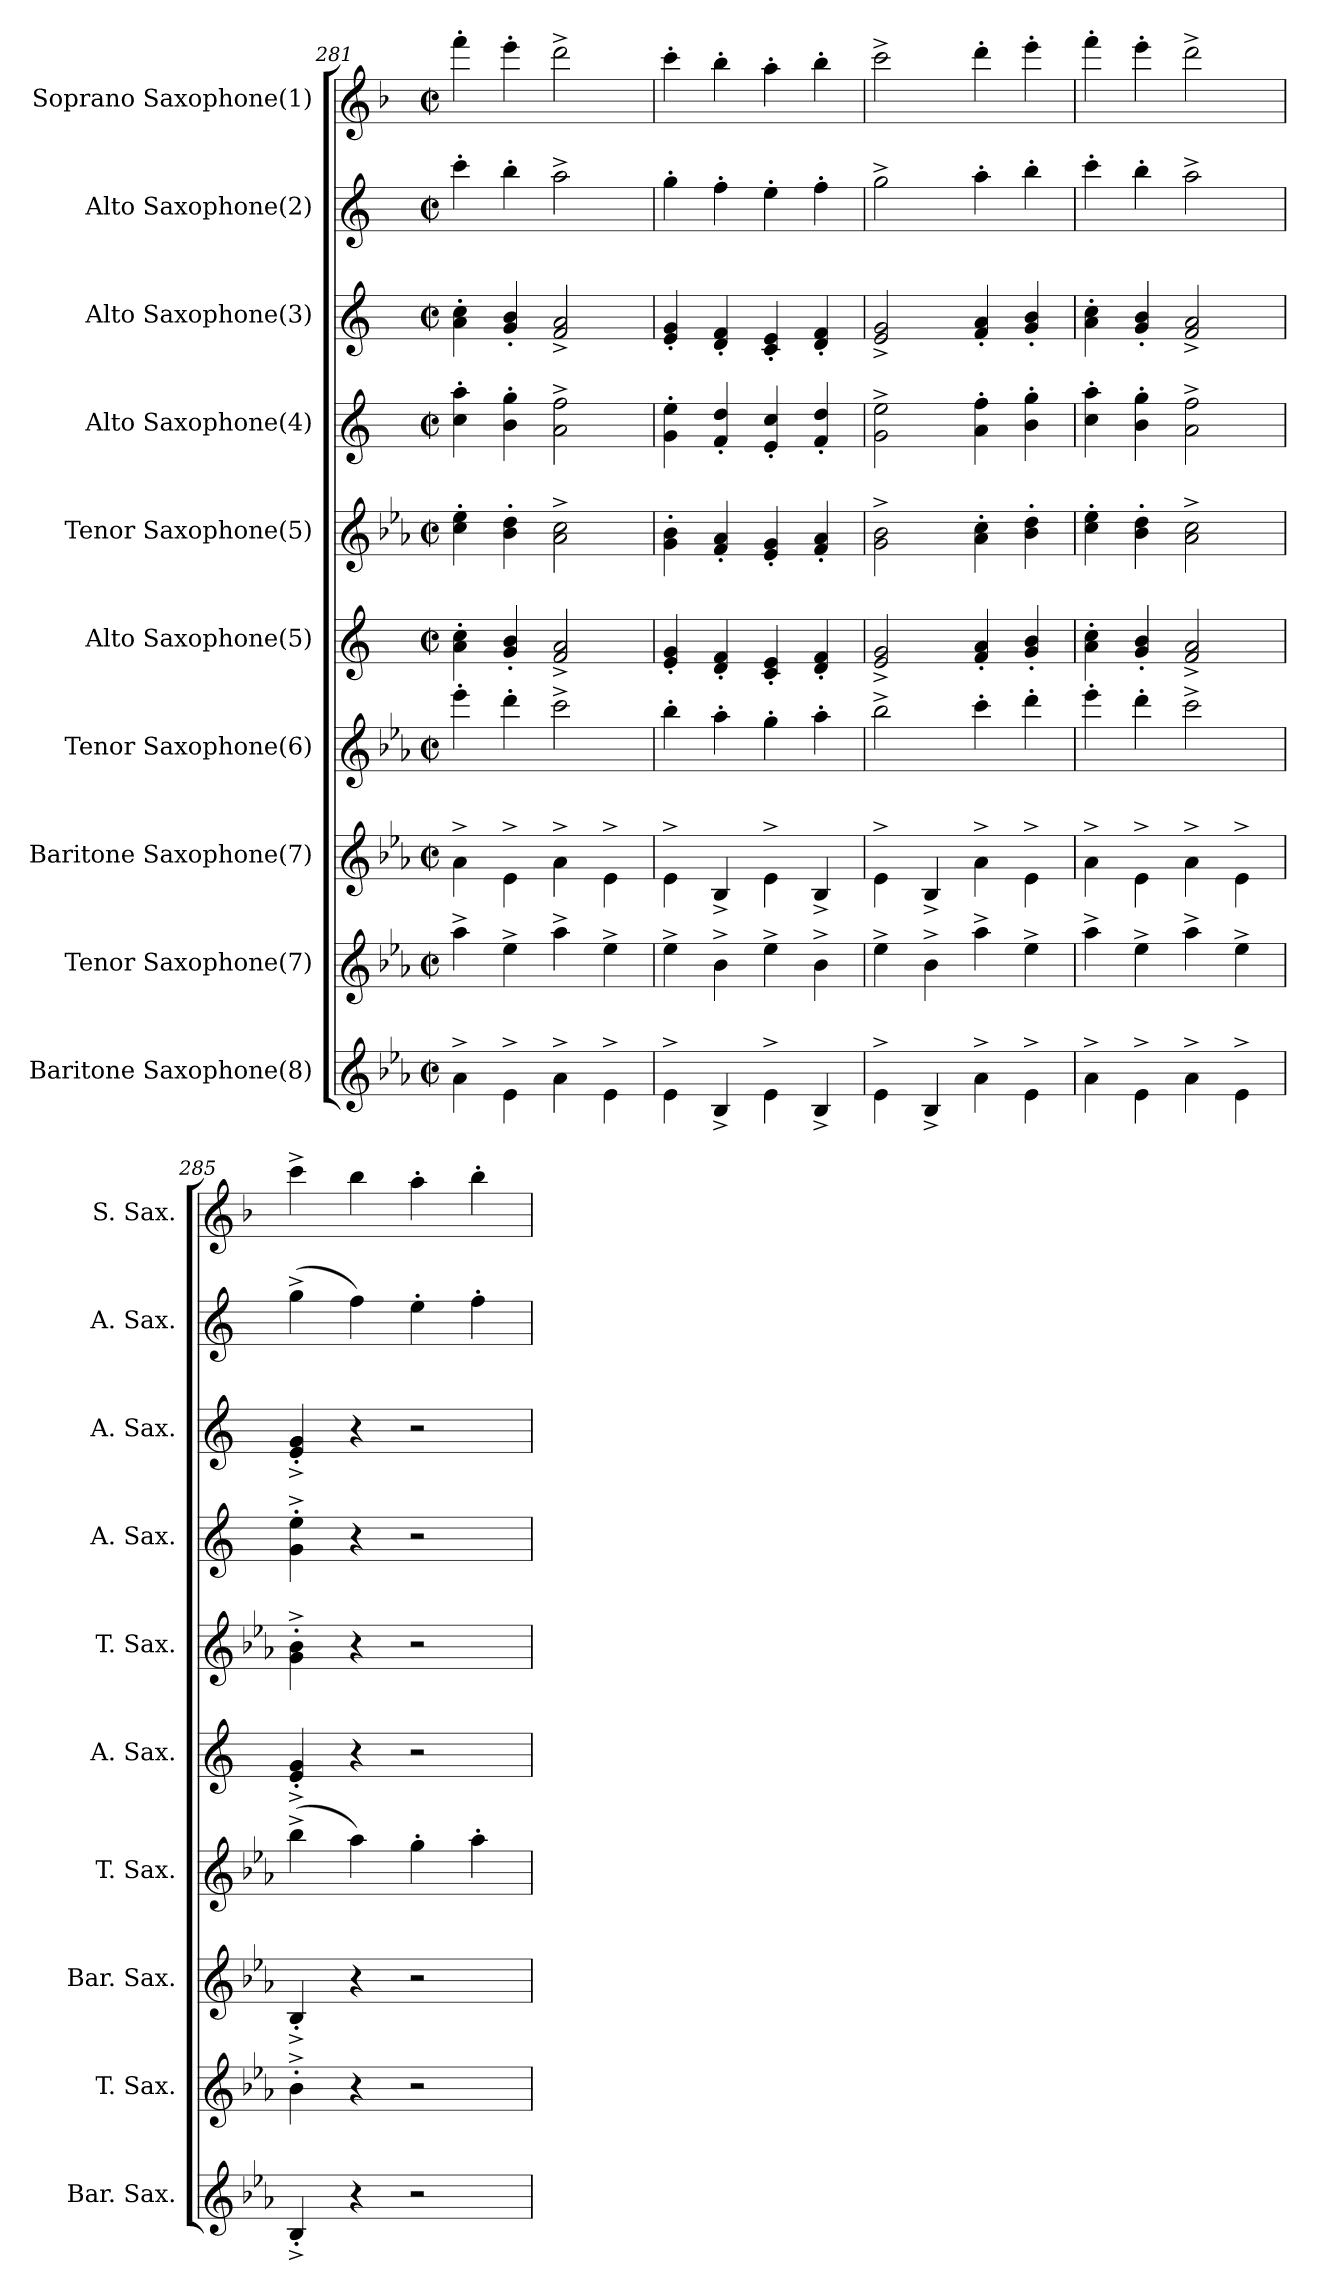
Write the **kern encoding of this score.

**kern	**kern	**kern	**kern	**kern	**kern	**kern	**kern	**kern	**kern
*part10	*part9	*part8	*part7	*part6	*part5	*part4	*part3	*part2	*part1
*staff10	*staff9	*staff8	*staff7	*staff6	*staff5	*staff4	*staff3	*staff2	*staff1
*I"Baritone Saxophone(8)	*I"Tenor Saxophone(7)	*I"Baritone Saxophone(7)	*I"Tenor Saxophone(6)	*I"Alto Saxophone(5)	*I"Tenor Saxophone(5)	*I"Alto Saxophone(4)	*I"Alto Saxophone(3)	*I"Alto Saxophone(2)	*I"Soprano Saxophone(1)
*I'Bar. Sax.	*I'T. Sax.	*I'Bar. Sax.	*I'T. Sax.	*I'A. Sax.	*I'T. Sax.	*I'A. Sax.	*I'A. Sax.	*I'A. Sax.	*I'S. Sax.
*clefG2	*clefG2	*clefG2	*clefG2	*clefG2	*clefG2	*clefG2	*clefG2	*clefG2	*clefG2
*ITrd12c21	*ITrd8c14	*ITrd12c21	*ITrd8c14	*ITrd5c9	*ITrd8c14	*ITrd5c9	*ITrd5c9	*ITrd5c9	*ITrd1c2
*k[b-e-a-]	*k[b-e-a-]	*k[b-e-a-]	*k[b-e-a-]	*k[b-e-a-]	*k[b-e-a-]	*k[b-e-a-]	*k[b-e-a-]	*k[b-e-a-]	*k[b-e-a-]
*M4/4	*M4/4	*M4/4	*M4/4	*M4/4	*M4/4	*M4/4	*M4/4	*M4/4	*M4/4
*met(c|)	*met(c|)	*met(c|)	*met(c|)	*met(c|)	*met(c|)	*met(c|)	*met(c|)	*met(c|)	*met(c|)
=281	=281	=281	=281	=281	=281	=281	=281	=281	=281
4A-^\	4a-^\	4A-^\	4ee-'\	4c\' 4e-\'	4c\' 4e-\'	4e-\' 4cc\'	4c\' 4e-\'	4ee-'\	4eee-'\
4E-^\	4e-^\	4E-^\	4dd'\	4B-/' 4d/'	4B-\' 4d\'	4d\' 4b-\'	4B-/' 4d/'	4dd'\	4ddd'\
4A-^\	4a-^\	4A-^\	2cc^\	2A-/^ 2c/^	2A-\^ 2c\^	2c\^ 2a-\^	2A-/^ 2c/^	2cc^\	2ccc^\
4E-^\	4e-^\	4E-^\	.	.	.	.	.	.	.
=282	=282	=282	=282	=282	=282	=282	=282	=282	=282
4E-^\	4e-^\	4E-^\	4b-'\	4G/' 4B-/'	4G\' 4B-\'	4B-\' 4g\'	4G/' 4B-/'	4b-'\	4bb-'\
4BB-^/	4B-^\	4BB-^/	4a-'\	4F/' 4A-/'	4F/' 4A-/'	4A-/' 4f/'	4F/' 4A-/'	4a-'\	4aa-'\
4E-^\	4e-^\	4E-^\	4g'\	4E-/' 4G/'	4E-/' 4G/'	4G/' 4e-/'	4E-/' 4G/'	4g'\	4gg'\
4BB-^/	4B-^\	4BB-^/	4a-'\	4F/' 4A-/'	4F/' 4A-/'	4A-/' 4f/'	4F/' 4A-/'	4a-'\	4aa-'\
=283	=283	=283	=283	=283	=283	=283	=283	=283	=283
4E-^\	4e-^\	4E-^\	2b-^\	2G/^ 2B-/^	2G\^ 2B-\^	2B-\^ 2g\^	2G/^ 2B-/^	2b-^\	2bb-^\
4BB-^/	4B-^\	4BB-^/	.	.	.	.	.	.	.
4A-^\	4a-^\	4A-^\	4cc'\	4A-/' 4c/'	4A-\' 4c\'	4c\' 4a-\'	4A-/' 4c/'	4cc'\	4ccc'\
4E-^\	4e-^\	4E-^\	4dd'\	4B-/' 4d/'	4B-\' 4d\'	4d\' 4b-\'	4B-/' 4d/'	4dd'\	4ddd'\
!!LO:PB:g=z
=284	=284	=284	=284	=284	=284	=284	=284	=284	=284
4A-^\	4a-^\	4A-^\	4ee-'\	4c\' 4e-\'	4c\' 4e-\'	4e-\' 4cc\'	4c\' 4e-\'	4ee-'\	4eee-'\
4E-^\	4e-^\	4E-^\	4dd'\	4B-/' 4d/'	4B-\' 4d\'	4d\' 4b-\'	4B-/' 4d/'	4dd'\	4ddd'\
4A-^\	4a-^\	4A-^\	2cc^\	2A-/^ 2c/^	2A-\^ 2c\^	2c\^ 2a-\^	2A-/^ 2c/^	2cc^\	2ccc^\
4E-^\	4e-^\	4E-^\	.	.	.	.	.	.	.
=285	=285	=285	=285	=285	=285	=285	=285	=285	=285
4BB-^'/	4B-^'\	4BB-^'/	(4b-^\	4G/'^ 4B-/'^	4G\'^ 4B-\'^	4B-\'^ 4g\'^	4G/'^ 4B-/'^	(4b-^\	4bb-^\
4r	4r	4r	4a-\)	4r	4r	4r	4r	4a-\)	4aa-\
2r	2r	2r	4g'\	2r	2r	2r	2r	4g'\	4gg'\
.	.	.	4a-'\	.	.	.	.	4a-'\	4aa-'\
=	=	=	=	=	=	=	=	=	=
*-	*-	*-	*-	*-	*-	*-	*-	*-	*-
